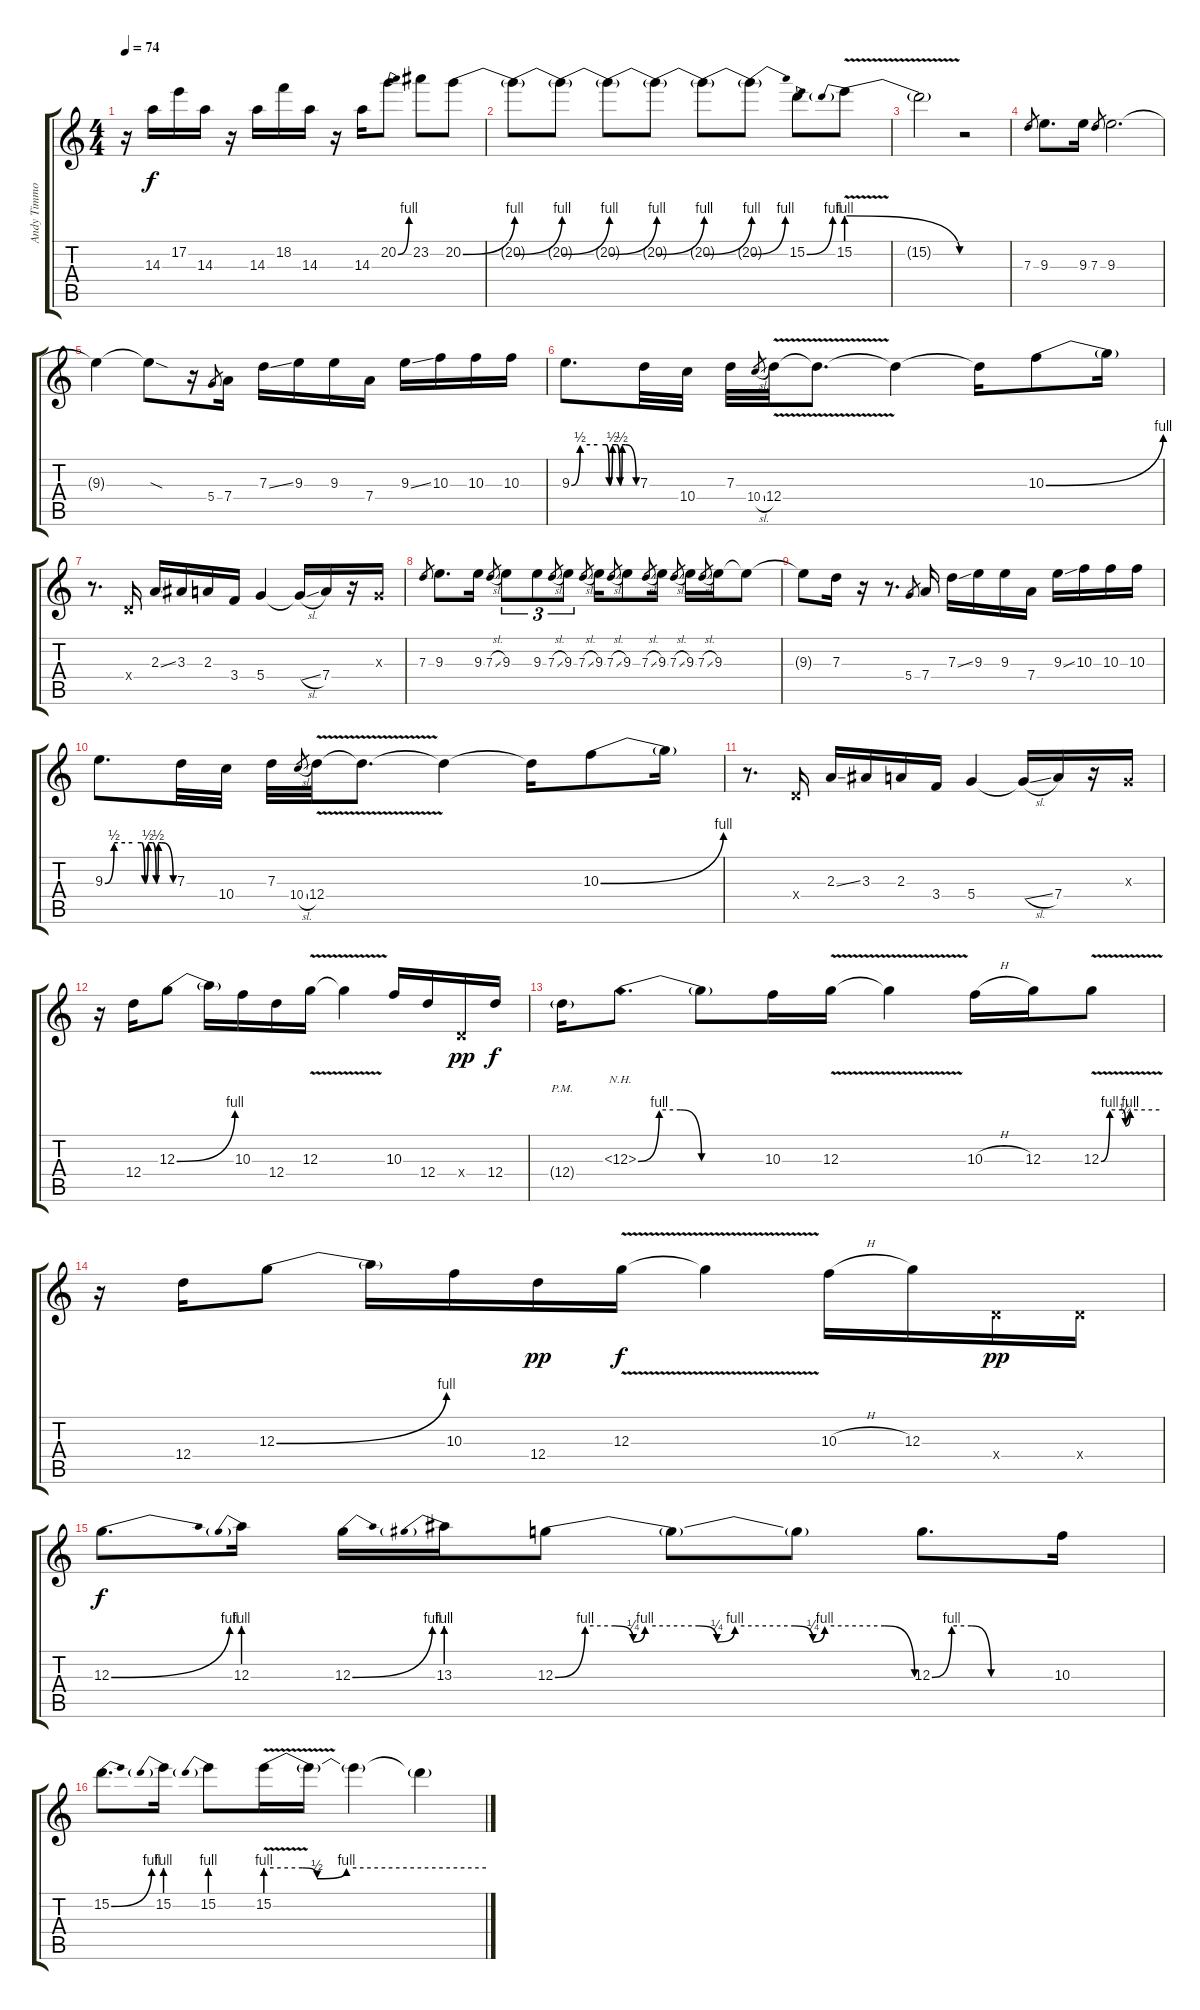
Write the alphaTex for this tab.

\track ("Andy Timmons" "Andy Timmo") {instrument distortionguitar}
\staff {score tabs}
\tuning (E4 B3 G3 D3 A2 E2) {hide}
\ts (4 4)
\tempo 74
\clef g2
\ks c
r.16{txt "" dy f} 14.3.16 17.2.16 14.3.16 r.16 14.3.16 18.2.16 14.3.16 r.16 14.3.16 20.2{be (bend 0 0 60 4)}.8 23.2.8 20.2{be (bend 0 0 60 4)}.8 |
20.2{be (bend 0 0 60 4) t}.8 20.2{be (bend 0 0 60 4) t}.8 20.2{be (bend 0 0 60 4) t}.8 20.2{be (bend 0 0 60 4) t}.8 20.2{be (bend 0 0 60 4) t}.8 20.2{be (bend 0 0 60 4) t}.8 15.2{be (bend 0 0 60 4)}.8 15.2{be (prebendrelease 0 4 60 0) v}.8 |
15.2{t}.2{txt ""} r.2 |
7.3.8{gr} 9.3.8{d txt ""} 9.3.16 7.3.8{gr} 9.3.2{d} |
9.3{t}.4{txt "" instrument distortionguitar} 9.3{sod t}.8 r.16 5.4.8{gr} 7.4.16 7.3{ss}.16 9.3.16 9.3.16 7.4.16 9.3{ss}.16 10.3.16 10.3.16 10.3.16 |
9.3{be (custom 0 0 8 2 24 2 32 2 35 0 38 2 42 2 45 0 47 2 50 2 60 0)}.8{d txt ""} 7.3.32 10.4.32 7.3.32 10.4{sl}.8{gr} 12.4{v}.32 12.4{t}.8{d} 12.4{t}.4 12.4{t}.16 10.3{be (bend 0 0 60 4)}.8 10.3{t}.16 |
r.8{d txt ""} 0.4{x}.16 2.3{ss}.16 3.3.16 2.3.16 3.4.16 5.4.4 5.4{sl t}.16 7.4.16 r.16 0.3{x}.16 |
7.3.8{gr} 9.3.8{d txt ""} 9.3.16 7.3{sl}.8{gr} 9.3.8{tu (3 2)} 9.3.8{tu (3 2)} 7.3{sl}.8{gr} 9.3.8{tu (3 2)} 7.3{sl}.8{gr} 9.3.16 7.3{sl}.8{gr} 9.3.8 7.3{sl}.8{gr} 9.3.16 7.3{sl}.8{gr} 9.3.16 7.3{sl}.8{gr} 9.3.16 9.3{t}.8 |
9.3{t}.8{txt ""} 7.3.16 r.16 r.8{d} 5.4.8{gr} 7.4.16 7.3{ss}.16 9.3.16 9.3.16 7.4.16 9.3{ss}.16 10.3.16 10.3.16 10.3.16 |
9.3{be (custom 0 0 8 2 24 2 32 2 35 0 38 2 42 2 45 0 47 2 50 2 60 0)}.8{d txt ""} 7.3.32 10.4.32 7.3.32 10.4{sl}.8{gr} 12.4{v}.32 12.4{t}.8{d} 12.4{t}.4 12.4{t}.16 10.3{be (bend 0 0 60 4)}.8 10.3{t}.16 |
r.8{d txt ""} 0.4{x}.16 2.3{ss}.16 3.3.16 2.3.16 3.4.16 5.4.4 5.4{sl t}.16 7.4.16 r.16 0.3{x}.16 |
r.16{txt ""} 12.4.16 12.3{be (bend 0 0 60 4)}.8 12.3{t}.16 10.3.16 12.4.16 12.3{v}.16 12.3{t}.4 10.3.16 12.4.16 0.4{x}.16{dy pp} 12.4.16{dy f} |
12.4{g pm}.16{txt ""} 12.3{be (custom 0 0 10 4 20 4 30 0 60 0) nh}.8{d} 12.3{t}.8 10.3.16 12.3{v}.16 12.3{t}.4 10.3{h}.16 12.3.16 12.3{be (custom 0 0 9 4 22 4 25 1 30 4 60 4) v}.8 |
r.16{txt ""} 12.4.16 12.3{be (bend 0 0 60 4)}.8 12.3{t}.16 10.3.16 12.4.16{dy pp} 12.3{v}.16{dy f} 12.3{t}.4 10.3{h}.16 12.3.16 0.4{x}.16{dy pp} 0.4{x}.16 |
12.3{be (bend 0 0 60 4)}.8{d dy f} 12.3{be (prebend 0 4 60 4)}.16 12.3{be (bend 0 0 60 4)}.16 13.3{be (prebend 0 4 60 4)}.16 12.3{be (custom 0 0 5 4 10 4 13 1 15 4 24 4 27 1 30 4 40 4 43 1 45 4 55 4 60 0)}.8 12.3{t}.8 12.3{t}.8 12.3{be (custom 0 0 10 4 20 4 30 0 60 0)}.8{d} 10.3.16 |
15.2{be (bend 0 0 60 4)}.8{d txt ""} 15.2{be (prebend 0 4 60 4)}.16 15.2{be (prebend 0 4 60 4)}.8 15.2{be (custom 0 4 10 4 14 2 22 4 60 4) v}.16 15.2{t}.16 15.2{t}.4 15.2{t}.4
